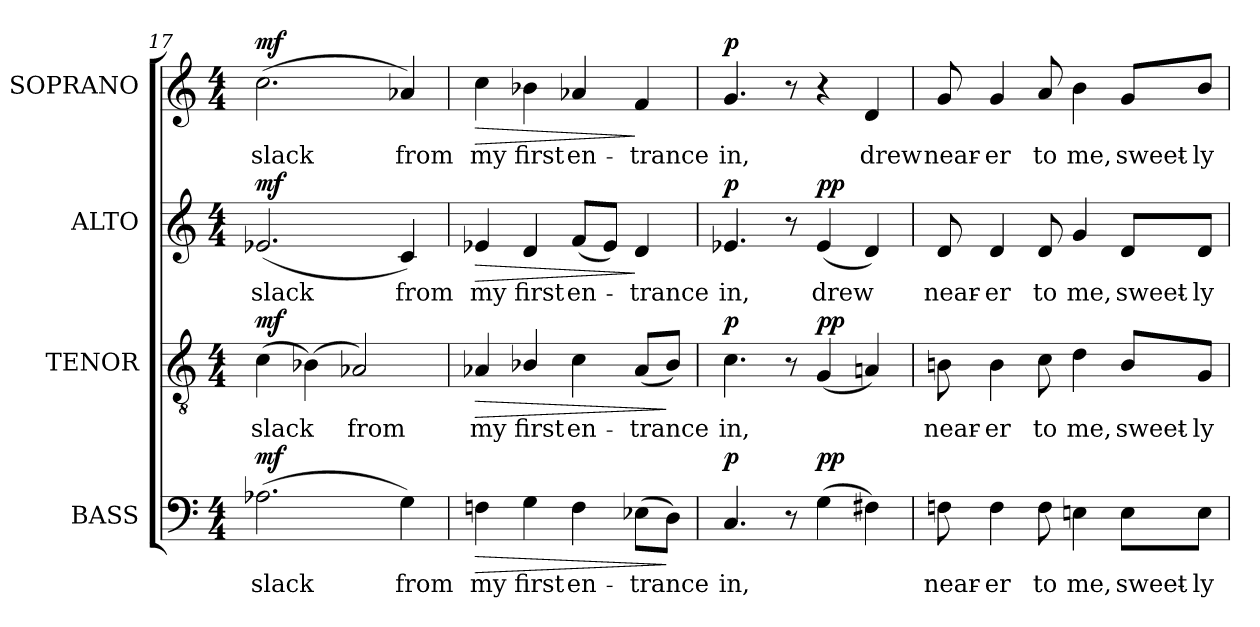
**kern	**text	**dynam	**kern	**text	**dynam	**kern	**text	**dynam	**kern	**text	**dynam
*part4	*part4	*part4	*part3	*part3	*part3	*part2	*part2	*part2	*part1	*part1	*part1
*staff4	*staff4	*staff4	*staff3	*staff3	*staff3	*staff2	*staff2	*staff2	*staff1	*staff1	*staff1
*I"BASS	*	*	*I"TENOR	*	*	*I"ALTO	*	*	*I"SOPRANO	*	*
*I'B.	*	*	*I'T.	*	*	*I'A.	*	*	*I'S.	*	*
*clefF4	*	*	*clefGv2	*	*	*clefG2	*	*	*clefG2	*	*
*	*	*	*ITrd7c12	*	*	*	*	*	*	*	*
*k[]	*	*	*k[]	*	*	*k[]	*	*	*k[]	*	*
*C:	*	*	*C:	*	*	*C:	*	*	*C:	*	*
*M4/4	*	*	*M4/4	*	*	*M4/4	*	*	*M4/4	*	*
=17	=17	=17	=17	=17	=17	=17	=17	=17	=17	=17	=17
!	!LO:LY:b:color=#000000	!	!	!	!	!	!	!	!	!	!
!	!	!	!	!LO:LY:b:color=#000000	!	!	!	!	!	!	!
!	!	!	!	!	!	!	!LO:LY:b:color=#000000	!	!	!	!
!	!	!	!	!	!	!	!	!	!	!LO:LY:b:color=#000000	!
(2.A-Xi\	slack	mf	(4Ci\	slack	mf	(2.e-Xi/	slack	mf	(2.cci\	slack	mf
.	.	.	(4BB-Xi\)	.	.	.	.	.	.	.	.
!	!	!	!	!LO:LY:b:color=#000000	!	!	!	!	!	!	!
.	.	.	2AA-Xi/)	from	.	.	.	.	.	.	.
!	!LO:LY:b:color=#000000	!	!	!	!	!	!	!	!	!	!
!	!	!	!	!	!	!	!LO:LY:b:color=#000000	!	!	!	!
!	!	!	!	!	!	!	!	!	!	!LO:LY:b:color=#000000	!
4Gi\)	from	.	.	.	.	4ci/)	from	.	4a-Xi/)	from	.
=18	=18	=18	=18	=18	=18	=18	=18	=18	=18	=18	=18
!	!LO:LY:b:color=#000000	!LO:HP:b	!	!	!	!	!	!	!	!	!
!	!	!	!	!LO:LY:b:color=#000000	!LO:HP:b	!	!	!	!	!	!
!	!	!	!	!	!	!	!LO:LY:b:color=#000000	!LO:HP:b	!	!	!
!	!	!	!	!	!	!	!	!	!	!LO:LY:b:color=#000000	!LO:HP:b
4Fni\	my	>	4AA-Xi/	my	>	4e-Xi/	my	>	4cci\	my	>
!	!LO:LY:b:color=#000000	!	!	!	!	!	!	!	!	!	!
!	!	!	!	!LO:LY:b:color=#000000	!	!	!	!	!	!	!
!	!	!	!	!	!	!	!LO:LY:b:color=#000000	!	!	!	!
!	!	!	!	!	!	!	!	!	!	!LO:LY:b:color=#000000	!
4Gi\	first	.	4BB-Xi/	first	.	4di/	first	.	4b-Xi\	first	.
!	!LO:LY:b:color=#000000	!	!	!	!	!	!	!	!	!	!
!	!	!	!	!LO:LY:b:color=#000000	!	!	!	!	!	!	!
!	!	!	!	!	!	!	!LO:LY:b:color=#000000	!	!	!	!
!	!	!	!	!	!	!	!	!	!	!LO:LY:b:color=#000000	!
4Fi\	en-	.	4Ci\	en-	.	(8fi/L	en-	.	4a-Xi/	en-	.
.	.	.	.	.	.	8e-i/J)	.	.	.	.	.
!	!LO:LY:b:color=#000000	!	!	!	!	!	!	!	!	!	!
!	!	!	!	!LO:LY:b:color=#000000	!	!	!	!	!	!	!
!	!	!	!	!	!	!	!LO:LY:b:color=#000000	!	!	!	!
!	!	!	!	!	!	!	!	!	!	!LO:LY:b:color=#000000	!
(8E-Xi\L	-trance	.	(8AA-i/L	-trance	.	4di/	-trance	]	4fi/	-trance	]
8Di\J)	.	]	8BB-i/J)	.	]	.	.	.	.	.	.
=19	=19	=19	=19	=19	=19	=19	=19	=19	=19	=19	=19
!	!LO:LY:b:color=#000000	!	!	!	!	!	!	!	!	!	!
!	!	!	!	!LO:LY:b:color=#000000	!	!	!	!	!	!	!
!	!	!	!	!	!	!	!LO:LY:b:color=#000000	!	!	!	!
!	!	!	!	!	!	!	!	!	!	!LO:LY:b:color=#000000	!
4.Ci/	in,	p	4.Ci\	in,	p	4.e-Xi/	in,	p	4.gi/	in,	p
!	!LO:LY:b:color=#000000	!	!	!	!	!	!	!	!	!	!
!	!	!	!	!LO:LY:b:color=#000000	!	!	!	!	!	!	!
8r	drew	.	8r	drew	.	8r	.	.	8r	.	.
!	!	!	!	!	!	!	!LO:LY:b:color=#000000	!	!	!	!
(4Gi\	.	pp	(4GGi/	.	pp	(4e-i/	drew	pp	4r	.	.
!	!	!	!	!	!	!	!	!	!	!LO:LY:b:color=#000000	!
4F#Xi\)	.	.	4AAni/)	.	.	4di/)	.	.	4di/	drew	.
=20	=20	=20	=20	=20	=20	=20	=20	=20	=20	=20	=20
!	!LO:LY:b:color=#000000	!	!	!	!	!	!	!	!	!	!
!	!	!	!	!LO:LY:b:color=#000000	!	!	!	!	!	!	!
!	!	!	!	!	!	!	!LO:LY:b:color=#000000	!	!	!	!
!	!	!	!	!	!	!	!	!	!	!LO:LY:b:color=#000000	!
8Fni\	near-	.	8BBni\	near-	.	8di/	near-	.	8gi/	near-	.
!	!LO:LY:b:color=#000000	!	!	!	!	!	!	!	!	!	!
!	!	!	!	!LO:LY:b:color=#000000	!	!	!	!	!	!	!
!	!	!	!	!	!	!	!LO:LY:b:color=#000000	!	!	!	!
!	!	!	!	!	!	!	!	!	!	!LO:LY:b:color=#000000	!
4Fi\	-er	.	4BBi\	-er	.	4di/	-er	.	4gi/	-er	.
!	!LO:LY:b:color=#000000	!	!	!	!	!	!	!	!	!	!
!	!	!	!	!LO:LY:b:color=#000000	!	!	!	!	!	!	!
!	!	!	!	!	!	!	!LO:LY:b:color=#000000	!	!	!	!
!	!	!	!	!	!	!	!	!	!	!LO:LY:b:color=#000000	!
8Fi\	to	.	8Ci\	to	.	8di/	to	.	8ai/	to	.
!	!LO:LY:b:color=#000000	!	!	!	!	!	!	!	!	!	!
!	!	!	!	!LO:LY:b:color=#000000	!	!	!	!	!	!	!
!	!	!	!	!	!	!	!LO:LY:b:color=#000000	!	!	!	!
!	!	!	!	!	!	!	!	!	!	!LO:LY:b:color=#000000	!
4Eni\	me,	.	4Di\	me,	.	4gi/	me,	.	4bi\	me,	.
!	!LO:LY:b:color=#000000	!	!	!	!	!	!	!	!	!	!
!	!	!	!	!LO:LY:b:color=#000000	!	!	!	!	!	!	!
!	!	!	!	!	!	!	!LO:LY:b:color=#000000	!	!	!	!
!	!	!	!	!	!	!	!	!	!	!LO:LY:b:color=#000000	!
8Ei\L	sweet-	.	8BBi/L	sweet-	.	8di/L	sweet-	.	8gi/L	sweet-	.
!	!LO:LY:b:color=#000000	!	!	!	!	!	!	!	!	!	!
!	!	!	!	!LO:LY:b:color=#000000	!	!	!	!	!	!	!
!	!	!	!	!	!	!	!LO:LY:b:color=#000000	!	!	!	!
!	!	!	!	!	!	!	!	!	!	!LO:LY:b:color=#000000	!
8Ei\J	-ly	.	8GGi/J	-ly	.	8di/J	-ly	.	8bi/J	-ly	.
=	=	=	=	=	=	=	=	=	=	=	=
*-	*-	*-	*-	*-	*-	*-	*-	*-	*-	*-	*-
